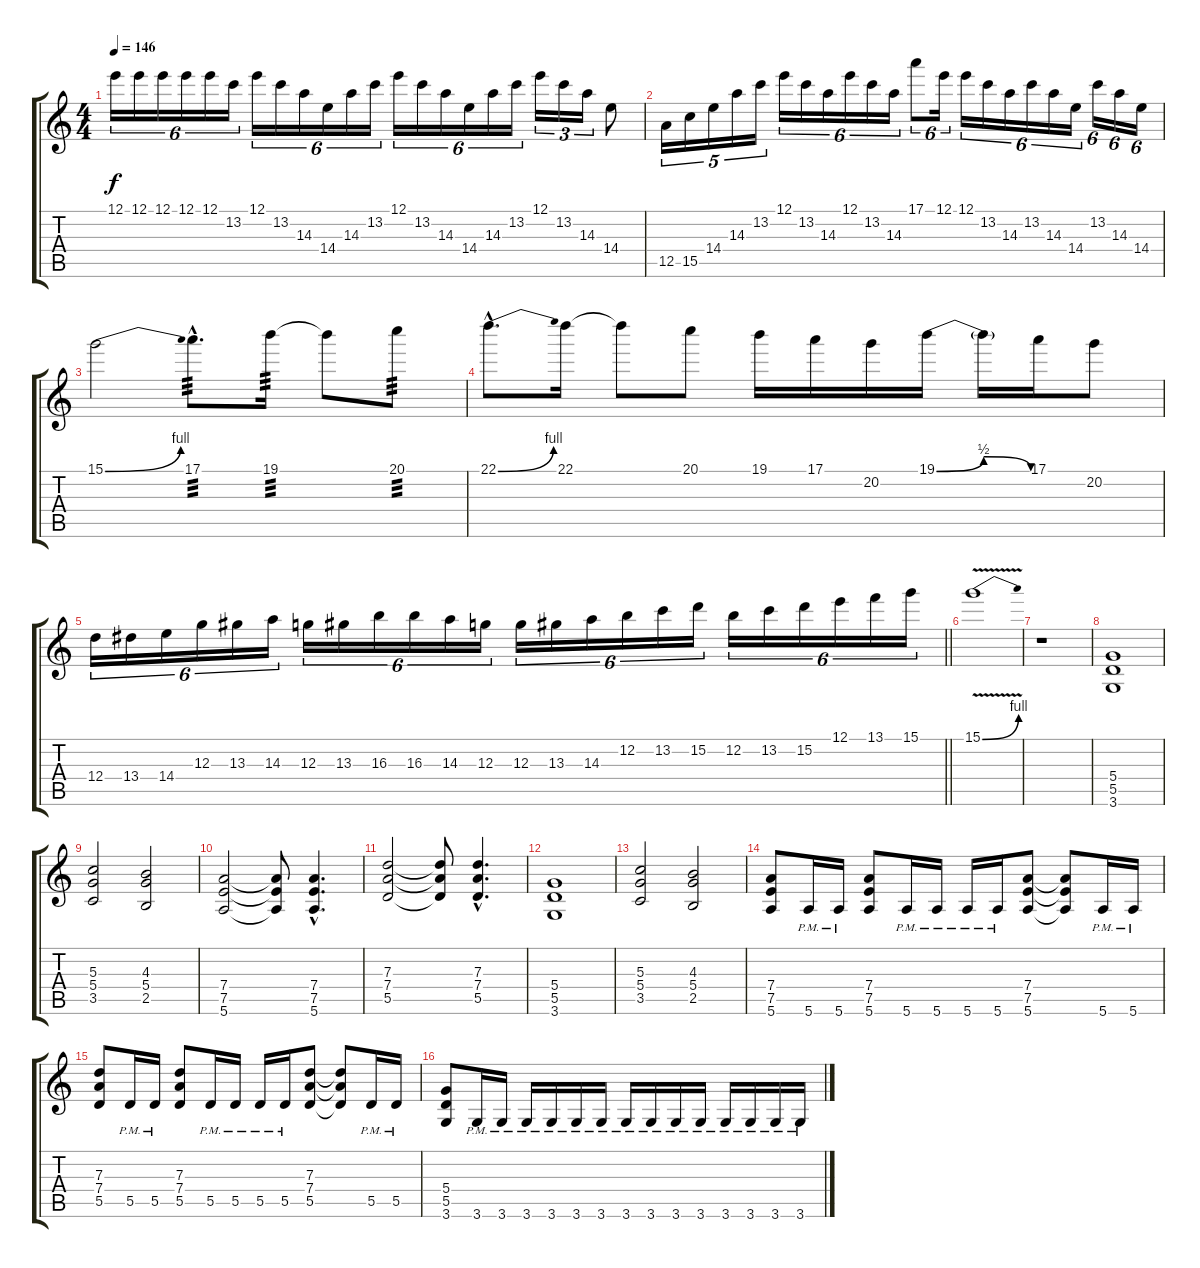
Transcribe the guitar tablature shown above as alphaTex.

\track "" {instrument distortionguitar}
\staff {score tabs}
\tuning (E4 B3 G3 D3 A2 E2) {hide}
\ts (4 4)
\tempo 146
\clef g2
\ks c
12.1.16{tu (6 4) dy f} 12.1.16{tu (6 4)} 12.1.16{tu (6 4)} 12.1.16{tu (6 4)} 12.1.16{tu (6 4)} 13.2.16{tu (6 4)} 12.1.16{tu (6 4)} 13.2.16{tu (6 4)} 14.3.16{tu (6 4)} 14.4.16{tu (6 4)} 14.3.16{tu (6 4)} 13.2.16{tu (6 4)} 12.1.16{tu (6 4)} 13.2.16{tu (6 4)} 14.3.16{tu (6 4)} 14.4.16{tu (6 4)} 14.3.16{tu (6 4)} 13.2.16{tu (6 4)} 12.1.16{tu (3 2)} 13.2.16{tu (3 2)} 14.3.16{tu (3 2)} 14.4.8 |
12.5.16{tu (5 4)} 15.5.16{tu (5 4)} 14.4.16{tu (5 4)} 14.3.16{tu (5 4)} 13.2.16{tu (5 4)} 12.1.16{tu (6 4)} 13.2.16{tu (6 4)} 14.3.16{tu (6 4)} 12.1.16{tu (6 4)} 13.2.16{tu (6 4)} 14.3.16{tu (6 4)} 17.1.8{tu (6 4)} 12.1.16{tu (6 4)} 12.1.16{tu (6 4)} 13.2.16{tu (6 4)} 14.3.16{tu (6 4)} 13.2.16{tu (6 4)} 14.3.16{tu (6 4)} 14.4.16{tu (6 4)} 13.2.16{tu (6 4)} 14.3.16{tu (6 4)} 14.4.16{tu (6 4)} |
15.1{be (bend 0 0 60 4)}.2 17.1{hac}.8{d tp 3} 19.1.16{tp 3} 19.1{t}.8 20.1.8{tp 3} |
22.1{be (bend 0 0 60 4) hac}.8{d} 22.1.16 22.1{t}.8 20.1.8 19.1.16 17.1.16 20.2.16 19.1{be (bendrelease 0 0 10 2 30 2 60 0)}.16 19.1{t}.16 17.1.16 20.2.8 |
\barLineRight lightlight
12.4.16{tu (6 4)} 13.4.16{tu (6 4)} 14.4.16{tu (6 4)} 12.3.16{tu (6 4)} 13.3.16{tu (6 4)} 14.3.16{tu (6 4)} 12.3.16{tu (6 4)} 13.3.16{tu (6 4)} 16.3.16{tu (6 4)} 16.3.16{tu (6 4)} 14.3.16{tu (6 4)} 12.3.16{tu (6 4)} 12.3.16{tu (6 4)} 13.3.16{tu (6 4)} 14.3.16{tu (6 4)} 12.2.16{tu (6 4)} 13.2.16{tu (6 4)} 15.2.16{tu (6 4)} 12.2.16{tu (6 4)} 13.2.16{tu (6 4)} 15.2.16{tu (6 4)} 12.1.16{tu (6 4)} 13.1.16{tu (6 4)} 15.1.16{tu (6 4)} |
15.1{be (bend 0 0 60 4) v}.1 |
r.1 |
(5.4 5.5 3.6).1 |
(5.3 5.4 3.5).2 (4.3 5.4 2.5).2 |
(7.4 7.5 5.6).2 (7.4{t} 7.5{t} 5.6{t}).8 (7.4{hac} 7.5{hac} 5.6{hac}).4{d} |
(7.3 7.4 5.5).2 (7.3{t} 7.4{t} 5.5{t}).8 (7.3{hac} 7.4{hac} 5.5{hac}).4{d} |
(5.4 5.5 3.6).1 |
(5.3 5.4 3.5).2 (4.3 5.4 2.5).2 |
(7.4 7.5 5.6).8 5.6{pm}.16 5.6{pm}.16 (7.4 7.5 5.6).8 5.6{pm}.16 5.6{pm}.16 5.6{pm}.16 5.6{pm}.16 (7.4 7.5 5.6).8 (7.4{t} 7.5{t} 5.6{t}).8 5.6{pm}.16 5.6{pm}.16 |
(7.3 7.4 5.5).8 5.5{pm}.16 5.5{pm}.16 (7.3 7.4 5.5).8 5.5{pm}.16 5.5{pm}.16 5.5{pm}.16 5.5{pm}.16 (7.3 7.4 5.5).8 (7.3{t} 7.4{t} 5.5{t}).8 5.5{pm}.16 5.5{pm}.16 |
(5.4 5.5 3.6).8 3.6{pm}.16 3.6{pm}.16 3.6{pm}.16 3.6{pm}.16 3.6{pm}.16 3.6{pm}.16 3.6{pm}.16 3.6{pm}.16 3.6{pm}.16 3.6{pm}.16 3.6{pm}.16 3.6{pm}.16 3.6{pm}.16 3.6{pm}.16
